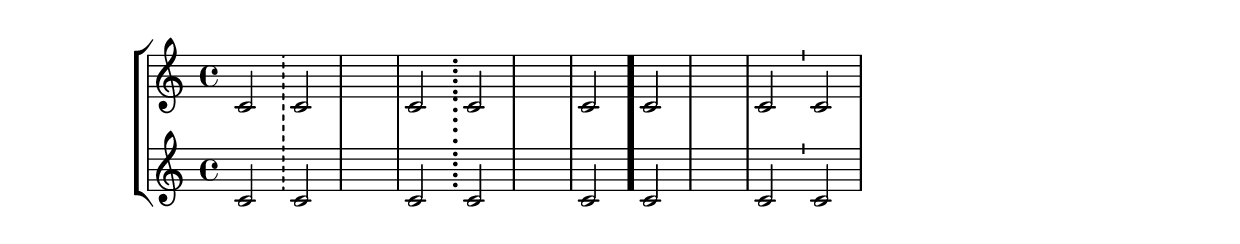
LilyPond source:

\version "2.17.15"

\header { texidoc = "Various types of bar lines can be drawn.

The dashes in a dashed bar line covers staff lines exactly. Dashed
barlines between staves start and end on a half dash precisely.

The dots in a dotted bar line are in spaces.

A thick bar line is created by \bar \".\", which is consistent
with e.g. \bar \"|.\"

A ticked bar line is a short line of the same length as a staff
space, centered on the top-most barline.

" }

\relative c' \new StaffGroup <<
  \new Staff = "1" {
    c2 \bar "!" c
    s1
    c2 \bar ";" c
    s1
    c2 \bar "." c
    s1
    c2 \bar "'" c
  }
  \new Staff = "2" {
    c2 c
    s1
    c2 c
    s1
    c2 c
    s1
    c2 c
  }
>>

